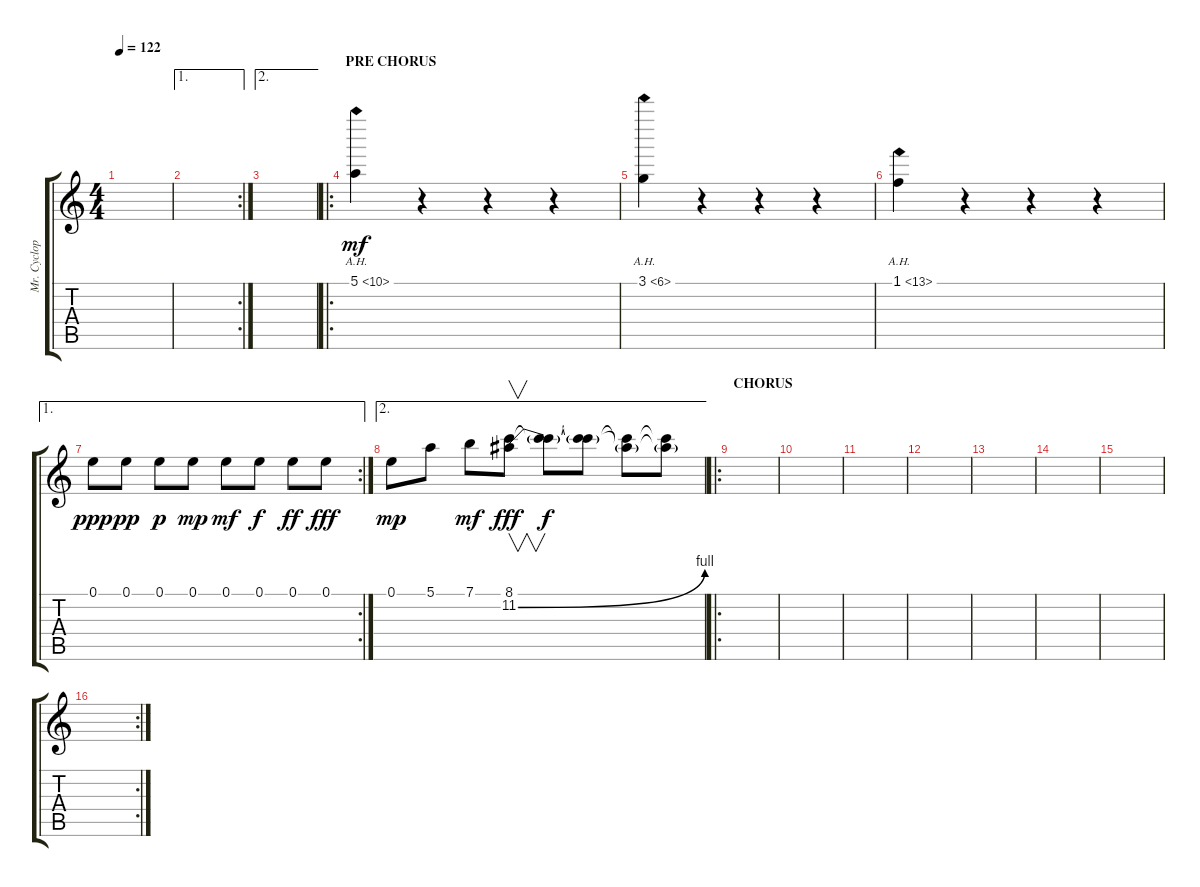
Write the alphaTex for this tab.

\track ("Mr. Cyclop" "Mr. Cyclop") {instrument overdrivenguitar}
\staff {score tabs}
\tuning (E4 B3 G3 D3 A2 E2) {hide}
\ts (4 4)
\tempo 122
\clef g2
\ks c
|
\ae 1
\rc 2
|
\ae 2
|
\ro
\section ("" "PRE CHORUS")
5.1{ah 5}.4{dy mf} r.4 r.4 r.4 |
3.1{ah 3}.4 r.4 r.4 r.4 |
1.1{ah 12}.4 r.4 r.4 r.4 |
\ae 1
\rc 2
0.1.8{dy ppp} 0.1.8{dy pp} 0.1.8{dy p} 0.1.8{dy mp} 0.1.8{dy mf} 0.1.8{dy f} 0.1.8{dy ff} 0.1.8{dy fff} |
\ae 2
0.1.8{dy mp} 5.1.8 7.1.8{dy mf} (8.1 11.2{be (bend 0 0 60 4)}).8{v dy fff} (8.1{t} 11.2{t}).8{dy f} (8.1{t} 11.2{t}).8 (8.1{t} 11.2{t}).8 (8.1{t} 11.2{t}).8 |
\ro
\section ("" "CHORUS")
|
|
|
|
|
|
|
\rc 2
